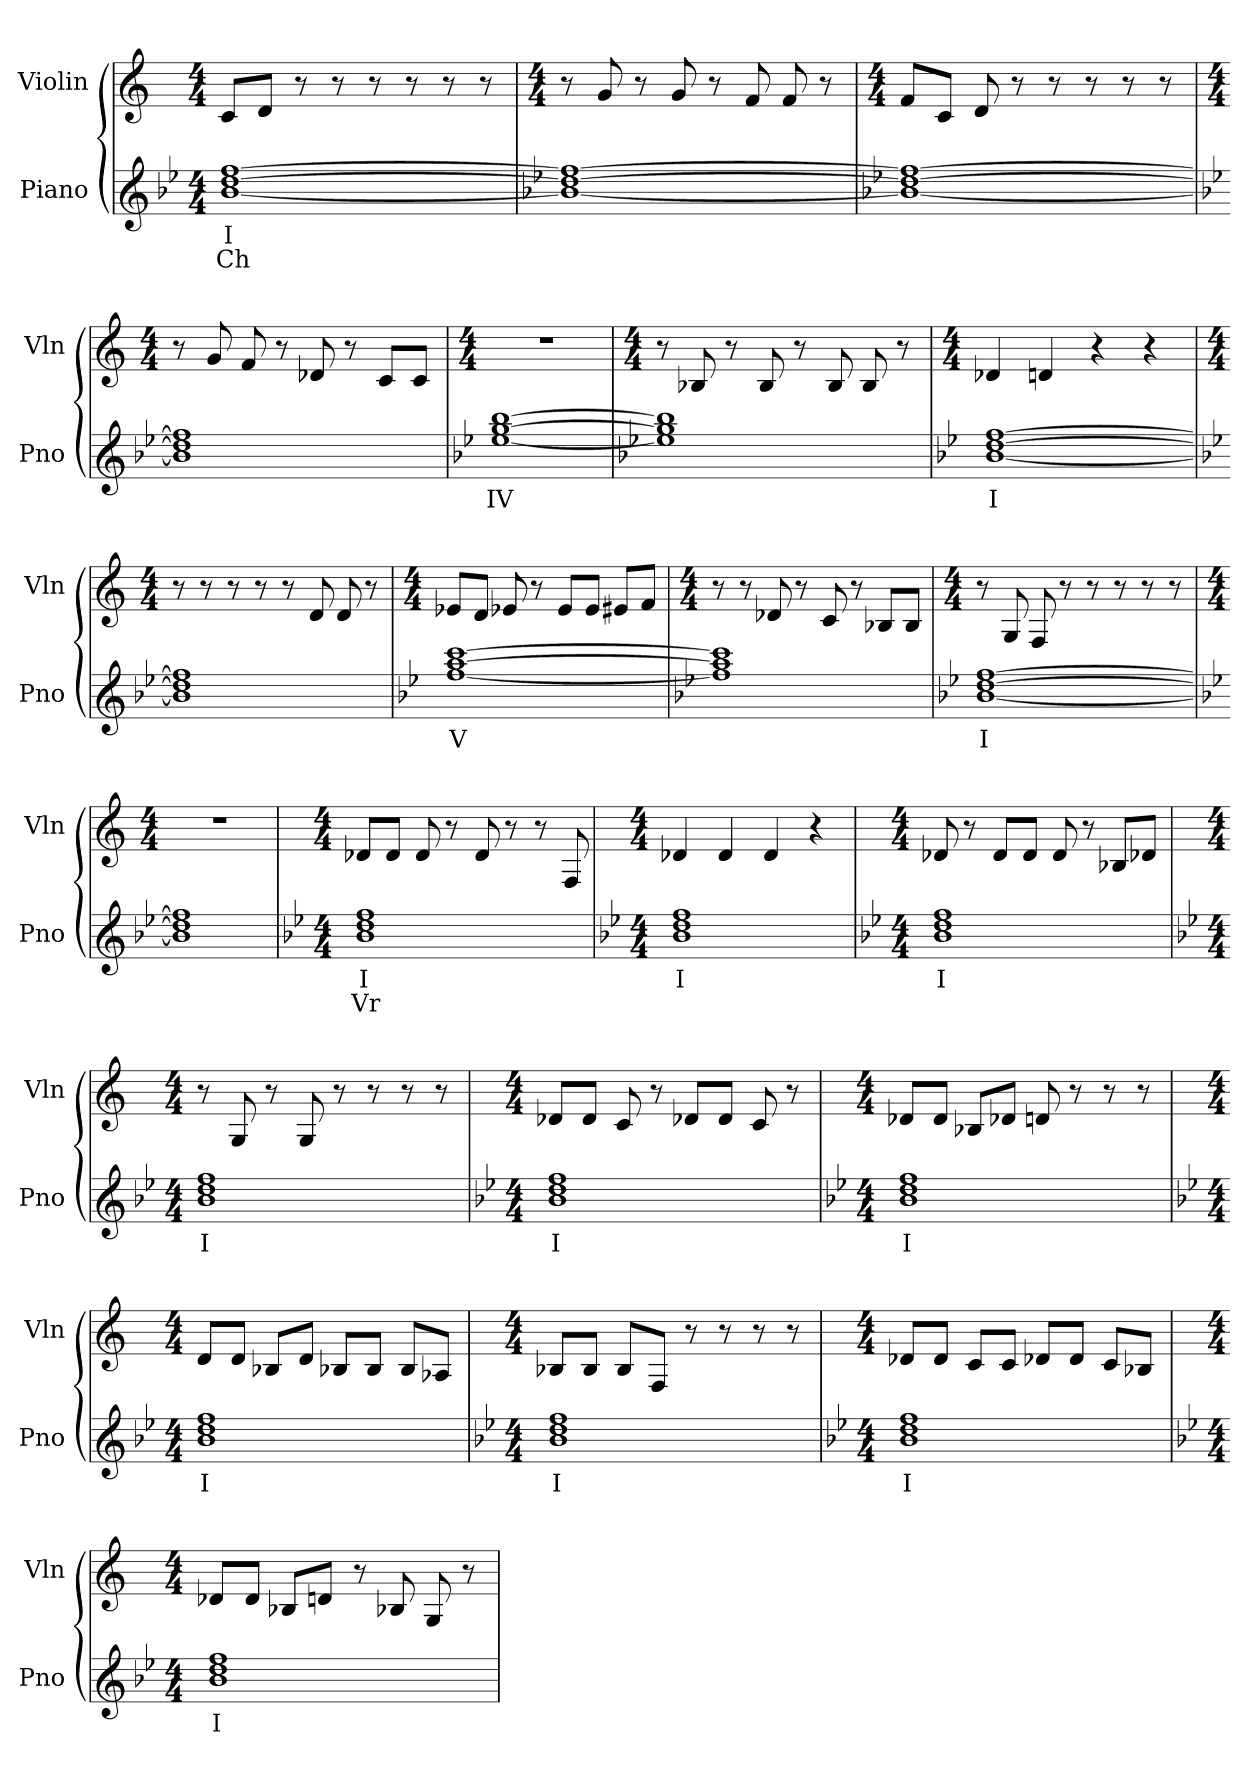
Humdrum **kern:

**kern	**text	**text	**kern
*part2	*part2	*part2	*part1
*staff2	*staff2	*staff2	*staff1
*I"Piano	*	*	*I"Violin
*I'Pno	*	*	*I'Vln
*k[b-e-]	*	*	*
*B-:	*	*	*
*M4/4	*	*	*M4/4
=	=	=	=
[1b- [1dd [1ff	I	Ch	8cL
.	.	.	8dJ
.	.	.	8r
.	.	.	8r
.	.	.	8r
.	.	.	8r
.	.	.	8r
.	.	.	8r
=	=	=	=
*k[b-e-]	*	*	*
*B-:	*	*	*
*	*	*	*M4/4
1b-_ 1dd_ 1ff_	.	.	8r
.	.	.	8g
.	.	.	8r
.	.	.	8g
.	.	.	8r
.	.	.	8f
.	.	.	8f
.	.	.	8r
=	=	=	=
*k[b-e-]	*	*	*
*B-:	*	*	*
*	*	*	*M4/4
1b-_ 1dd_ 1ff_	.	.	8fL
.	.	.	8cJ
.	.	.	8d
.	.	.	8r
.	.	.	8r
.	.	.	8r
.	.	.	8r
.	.	.	8r
=	=	=	=
*k[b-e-]	*	*	*
*B-:	*	*	*
*	*	*	*M4/4
1b-] 1dd] 1ff]	.	.	8r
.	.	.	8g
.	.	.	8f
.	.	.	8r
.	.	.	8d-X
.	.	.	8r
.	.	.	8cL
.	.	.	8cJ
=	=	=	=
*k[b-e-]	*	*	*
*B-:	*	*	*
*	*	*	*M4/4
[1ee- [1gg [1bb-	IV	.	1r
=	=	=	=
*k[b-e-]	*	*	*
*B-:	*	*	*
*	*	*	*M4/4
1ee-] 1gg] 1bb-]	.	.	8r
.	.	.	8B-X
.	.	.	8r
.	.	.	8B-
.	.	.	8r
.	.	.	8B-
.	.	.	8B-
.	.	.	8r
=	=	=	=
*k[b-e-]	*	*	*
*B-:	*	*	*
*	*	*	*M4/4
[1b- [1dd [1ff	I	.	4d-X
.	.	.	4dn
.	.	.	4r
.	.	.	4r
=	=	=	=
*k[b-e-]	*	*	*
*B-:	*	*	*
*	*	*	*M4/4
1b-] 1dd] 1ff]	.	.	8r
.	.	.	8r
.	.	.	8r
.	.	.	8r
.	.	.	8r
.	.	.	8d
.	.	.	8d
.	.	.	8r
=	=	=	=
*k[b-e-]	*	*	*
*B-:	*	*	*
*	*	*	*M4/4
[1ff [1aa [1ccc	V	.	8e-XL
.	.	.	8dJ
.	.	.	8e-X
.	.	.	8r
.	.	.	8e-L
.	.	.	8e-J
.	.	.	8e#XL
.	.	.	8fJ
=	=	=	=
*k[b-e-]	*	*	*
*B-:	*	*	*
*	*	*	*M4/4
1ff] 1aa] 1ccc]	.	.	8r
.	.	.	8r
.	.	.	8d-X
.	.	.	8r
.	.	.	8c
.	.	.	8r
.	.	.	8B-XL
.	.	.	8B-J
=	=	=	=
*k[b-e-]	*	*	*
*B-:	*	*	*
*	*	*	*M4/4
[1b- [1dd [1ff	I	.	8r
.	.	.	8G
.	.	.	8F
.	.	.	8r
.	.	.	8r
.	.	.	8r
.	.	.	8r
.	.	.	8r
=	=	=	=
*k[b-e-]	*	*	*
*B-:	*	*	*
*	*	*	*M4/4
1b-] 1dd] 1ff]	.	.	1r
=	=	=	=
*k[b-e-]	*	*	*
*B-:	*	*	*
*M4/4	*	*	*M4/4
1b- 1dd 1ff	I	Vr	8d-XL
.	.	.	8d-J
.	.	.	8d-
.	.	.	8r
.	.	.	8d-
.	.	.	8r
.	.	.	8r
.	.	.	8F
=	=	=	=
*k[b-e-]	*	*	*
*B-:	*	*	*
*M4/4	*	*	*M4/4
1b- 1dd 1ff	I	.	4d-X
.	.	.	4d-
.	.	.	4d-
.	.	.	4r
=	=	=	=
*k[b-e-]	*	*	*
*B-:	*	*	*
*M4/4	*	*	*M4/4
1b- 1dd 1ff	I	.	8d-X
.	.	.	8r
.	.	.	8d-L
.	.	.	8d-J
.	.	.	8d-
.	.	.	8r
.	.	.	8B-XL
.	.	.	8d-XJ
=	=	=	=
*k[b-e-]	*	*	*
*B-:	*	*	*
*M4/4	*	*	*M4/4
1b- 1dd 1ff	I	.	8r
.	.	.	8G
.	.	.	8r
.	.	.	8G
.	.	.	8r
.	.	.	8r
.	.	.	8r
.	.	.	8r
=	=	=	=
*k[b-e-]	*	*	*
*B-:	*	*	*
*M4/4	*	*	*M4/4
1b- 1dd 1ff	I	.	8d-XL
.	.	.	8d-J
.	.	.	8c
.	.	.	8r
.	.	.	8d-XL
.	.	.	8d-J
.	.	.	8c
.	.	.	8r
=	=	=	=
*k[b-e-]	*	*	*
*B-:	*	*	*
*M4/4	*	*	*M4/4
1b- 1dd 1ff	I	.	8d-XL
.	.	.	8d-J
.	.	.	8B-XL
.	.	.	8d-XJ
.	.	.	8dn
.	.	.	8r
.	.	.	8r
.	.	.	8r
=	=	=	=
*k[b-e-]	*	*	*
*B-:	*	*	*
*M4/4	*	*	*M4/4
1b- 1dd 1ff	I	.	8dL
.	.	.	8dJ
.	.	.	8B-XL
.	.	.	8dJ
.	.	.	8B-XL
.	.	.	8B-J
.	.	.	8B-L
.	.	.	8A-XJ
=	=	=	=
*k[b-e-]	*	*	*
*B-:	*	*	*
*M4/4	*	*	*M4/4
1b- 1dd 1ff	I	.	8B-XL
.	.	.	8B-J
.	.	.	8B-L
.	.	.	8FJ
.	.	.	8r
.	.	.	8r
.	.	.	8r
.	.	.	8r
=	=	=	=
*k[b-e-]	*	*	*
*B-:	*	*	*
*M4/4	*	*	*M4/4
1b- 1dd 1ff	I	.	8d-XL
.	.	.	8d-J
.	.	.	8cL
.	.	.	8cJ
.	.	.	8d-XL
.	.	.	8d-J
.	.	.	8cL
.	.	.	8B-XJ
=	=	=	=
*k[b-e-]	*	*	*
*B-:	*	*	*
*M4/4	*	*	*M4/4
1b- 1dd 1ff	I	.	8d-XL
.	.	.	8d-J
.	.	.	8B-XL
.	.	.	8dnJ
.	.	.	8r
.	.	.	8B-X
.	.	.	8G
.	.	.	8r
=	=	=	=
*-	*-	*-	*-
